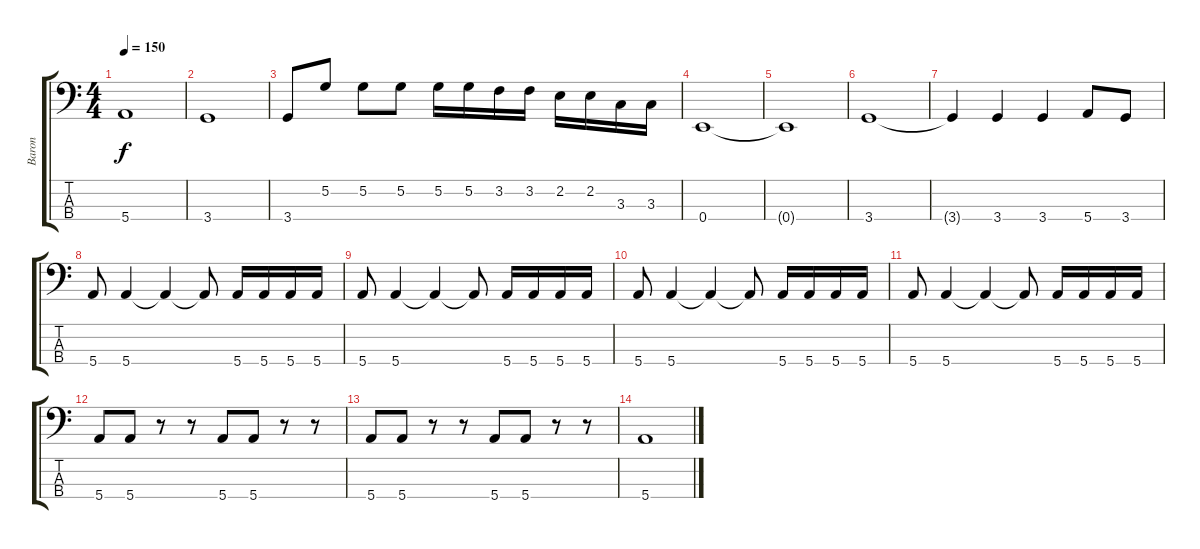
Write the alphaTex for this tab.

\track ("Baron" "Baron") {instrument electricbasspick}
\staff {score tabs}
\tuning (G2 D2 A1 E1) {hide}
\ts (4 4)
\tempo 150
\clef f4
\ks c
5.4{t}.1{dy f} |
3.4.1 |
3.4.8 5.2.8 5.2.8 5.2.8 5.2.16 5.2.16 3.2.16 3.2.16 2.2.16 2.2.16 3.3.16 3.3.16 |
0.4.1 |
0.4{t}.1 |
3.4.1 |
3.4{t}.4 3.4.4 3.4.4 5.4.8 3.4.8 |
5.4.8 5.4.4 5.4{t}.4 5.4{t}.8 5.4.16 5.4.16 5.4.16 5.4.16 |
5.4.8 5.4.4 5.4{t}.4 5.4{t}.8 5.4.16 5.4.16 5.4.16 5.4.16 |
5.4.8 5.4.4 5.4{t}.4 5.4{t}.8 5.4.16 5.4.16 5.4.16 5.4.16 |
5.4.8 5.4.4 5.4{t}.4 5.4{t}.8 5.4.16 5.4.16 5.4.16 5.4.16 |
5.4.8 5.4.8 r.8 r.8 5.4.8 5.4.8 r.8 r.8 |
5.4.8 5.4.8 r.8 r.8 5.4.8 5.4.8 r.8 r.8 |
5.4.1
